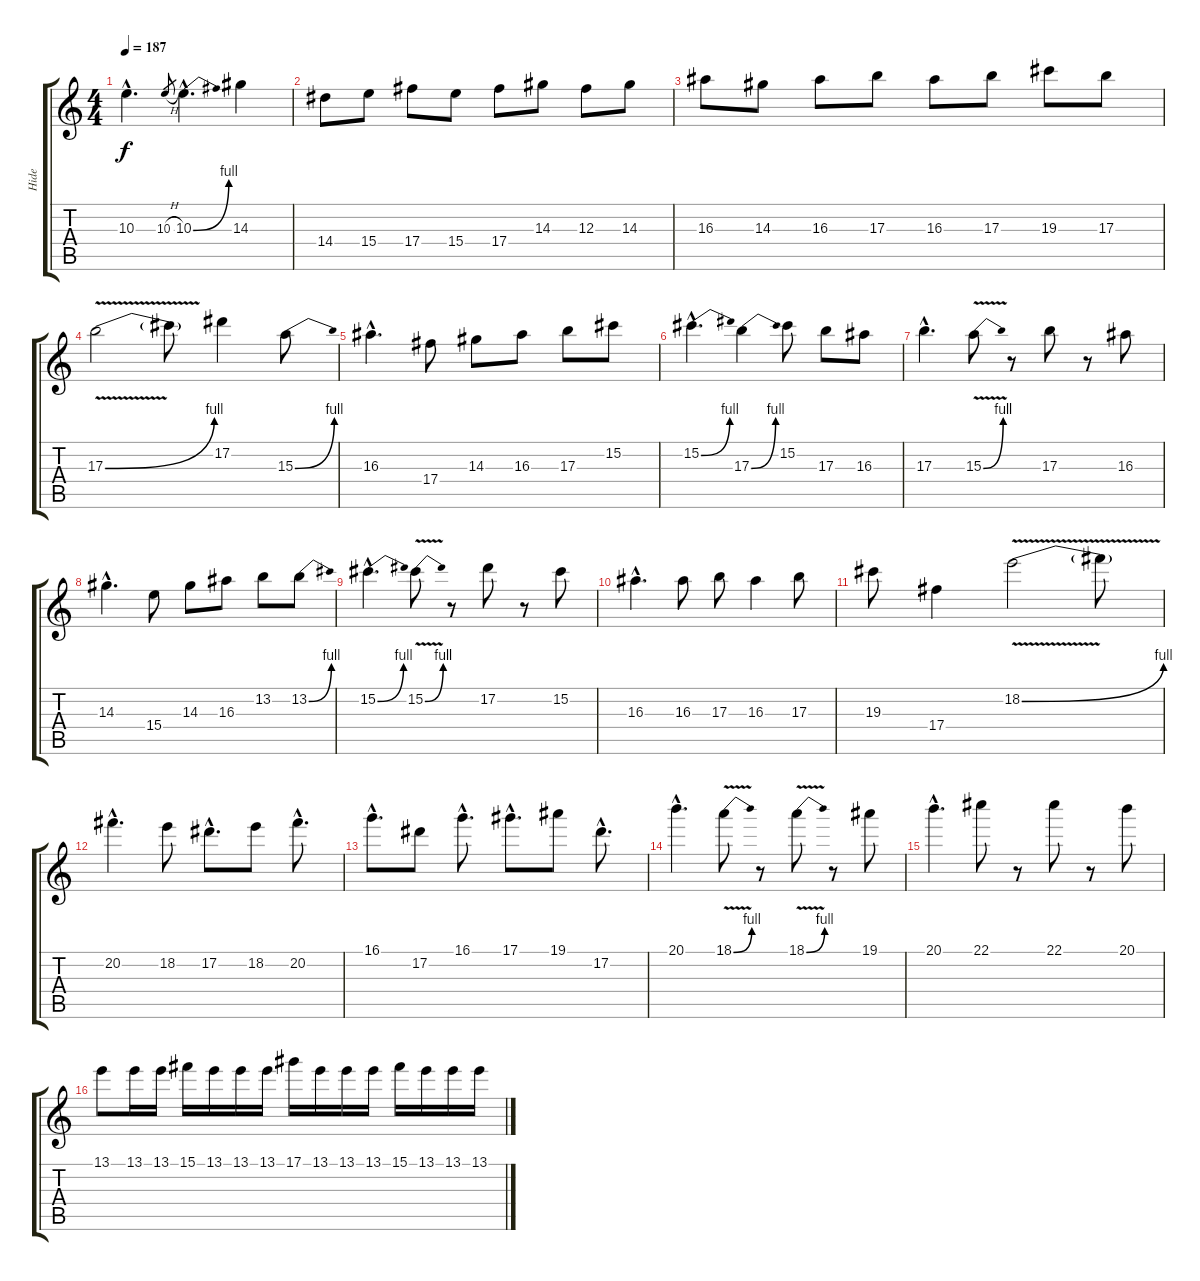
\track ("Hide" "Hide") {instrument distortionguitar}
\staff {score tabs}
\tuning (Eb4 Bb3 Gb3 Db3 Ab2 Eb2) {hide}
\ts (4 4)
\tempo 187
\clef g2
\ks c
10.3{hac}.4{d dy f} 10.3{h}.8{gr} 10.3{be (bend 0 0 60 4) hac}.4{d} 14.3.4 |
14.4.8 15.4.8 17.4.8 15.4.8 17.4.8 14.3.8 12.3.8 14.3.8 |
16.3.8 14.3.8 16.3.8 17.3.8 16.3.8 17.3.8 19.3.8 17.3.8 |
17.3{be (bend 0 0 60 4) v}.2{volume 16 balance 8} 17.3{t}.8 17.2.4 15.3{be (bend 0 0 60 4)}.8 |
16.3{hac}.4{d} 17.4.8 14.3.8 16.3.8 17.3.8 15.2.8 |
15.2{be (bend 0 0 60 4) hac}.4{d} 17.3{be (bend 0 0 60 4)}.4 15.2.8 17.3.8 16.3.8 |
17.3{hac}.4{d} 15.3{be (bend 0 0 60 4) v}.8 r.8 17.3.8 r.8 16.3.8 |
14.3{hac}.4{d} 15.4.8 14.3.8 16.3.8 13.2.8 13.2{be (bend 0 0 60 4)}.8 |
15.2{be (bend 0 0 60 4) hac}.4{d} 15.2{be (bend 0 0 60 4) v}.8 r.8 17.2.8 r.8 15.2.8 |
16.3{hac}.4{d} 16.3.8 17.3.8 16.3.4 17.3.8 |
19.3.8 17.4.4 18.2{be (bend 0 0 60 4) v}.2 18.2{t}.8 |
20.2{hac}.4{d} 18.2.8 17.2{hac}.8{d} 18.2.8 20.2{hac}.8{d} |
16.1{hac}.8{d} 17.2.8 16.1{hac}.8{d} 17.1{hac}.8{d} 19.1.8 17.2{hac}.8{d} |
20.1{hac}.4{d} 18.1{be (bend 0 0 60 4) v}.8 r.8 18.1{be (bend 0 0 60 4) v}.8 r.8 19.1.8 |
20.1{hac}.4{d} 22.1.8 r.8 22.1.8 r.8 20.1.8 |
13.1.8 13.1.16 13.1.16 15.1.16 13.1.16 13.1.16 13.1.16 17.1.16 13.1.16 13.1.16 13.1.16 15.1.16 13.1.16 13.1.16 13.1.16
